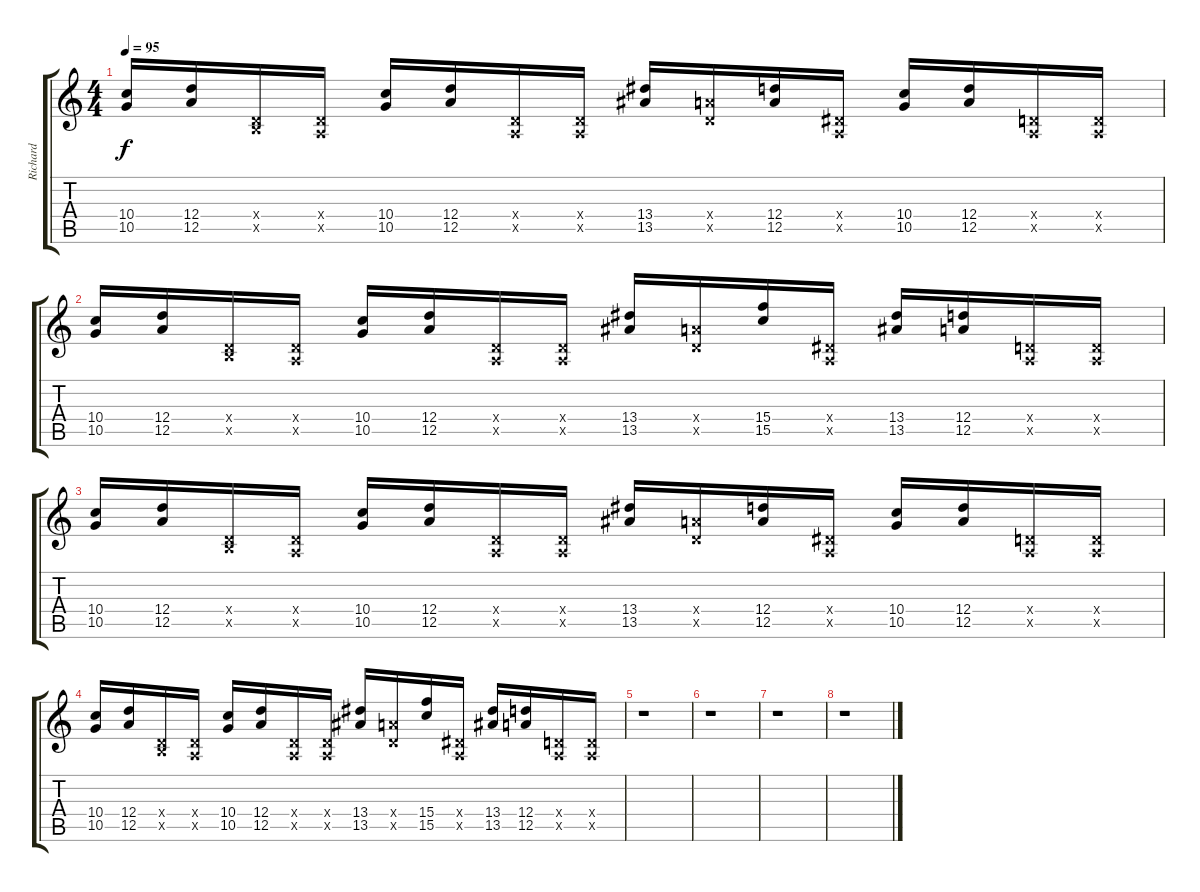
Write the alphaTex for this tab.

\track ("Richard" "Richard") {instrument acousticguitarsteel}
\staff {score tabs}
\tuning (E4 B3 G3 D3 A2 E2) {hide}
\ts (4 4)
\tempo 95
\clef g2
\ks c
(10.4 10.5).16{dy f} (12.4 12.5).16 (0.4{x} 2.5{x}).16 (0.4{x} 0.5{x}).16 (10.4 10.5).16 (12.4 12.5).16 (0.4{x} 0.5{x}).16 (0.4{x} 0.5{x}).16 (13.4 13.5).16 (0.4{x} 12.5{x}).16 (12.4 12.5).16 (1.4{x} 0.5{x}).16 (10.4 10.5).16 (12.4 12.5).16 (0.4{x} 0.5{x}).16 (0.4{x} 0.5{x}).16 |
(10.4 10.5).16 (12.4 12.5).16 (0.4{x} 2.5{x}).16 (0.4{x} 0.5{x}).16 (10.4 10.5).16 (12.4 12.5).16 (0.4{x} 0.5{x}).16 (0.4{x} 0.5{x}).16 (13.4 13.5).16 (0.4{x} 12.5{x}).16 (15.4 15.5).16 (1.4{x} 0.5{x}).16 (13.4 13.5).16 (12.4 12.5).16 (0.4{x} 0.5{x}).16 (0.4{x} 0.5{x}).16 |
(10.4 10.5).16 (12.4 12.5).16 (0.4{x} 2.5{x}).16 (0.4{x} 0.5{x}).16 (10.4 10.5).16 (12.4 12.5).16 (0.4{x} 0.5{x}).16 (0.4{x} 0.5{x}).16 (13.4 13.5).16 (0.4{x} 12.5{x}).16 (12.4 12.5).16 (1.4{x} 0.5{x}).16 (10.4 10.5).16 (12.4 12.5).16 (0.4{x} 0.5{x}).16 (0.4{x} 0.5{x}).16 |
(10.4 10.5).16 (12.4 12.5).16 (0.4{x} 2.5{x}).16 (0.4{x} 0.5{x}).16 (10.4 10.5).16 (12.4 12.5).16 (0.4{x} 0.5{x}).16 (0.4{x} 0.5{x}).16 (13.4 13.5).16 (0.4{x} 12.5{x}).16 (15.4 15.5).16 (1.4{x} 0.5{x}).16 (13.4 13.5).16 (12.4 12.5).16 (0.4{x} 0.5{x}).16 (0.4{x} 0.5{x}).16 |
r.1 |
r.1 |
r.1 |
r.1
